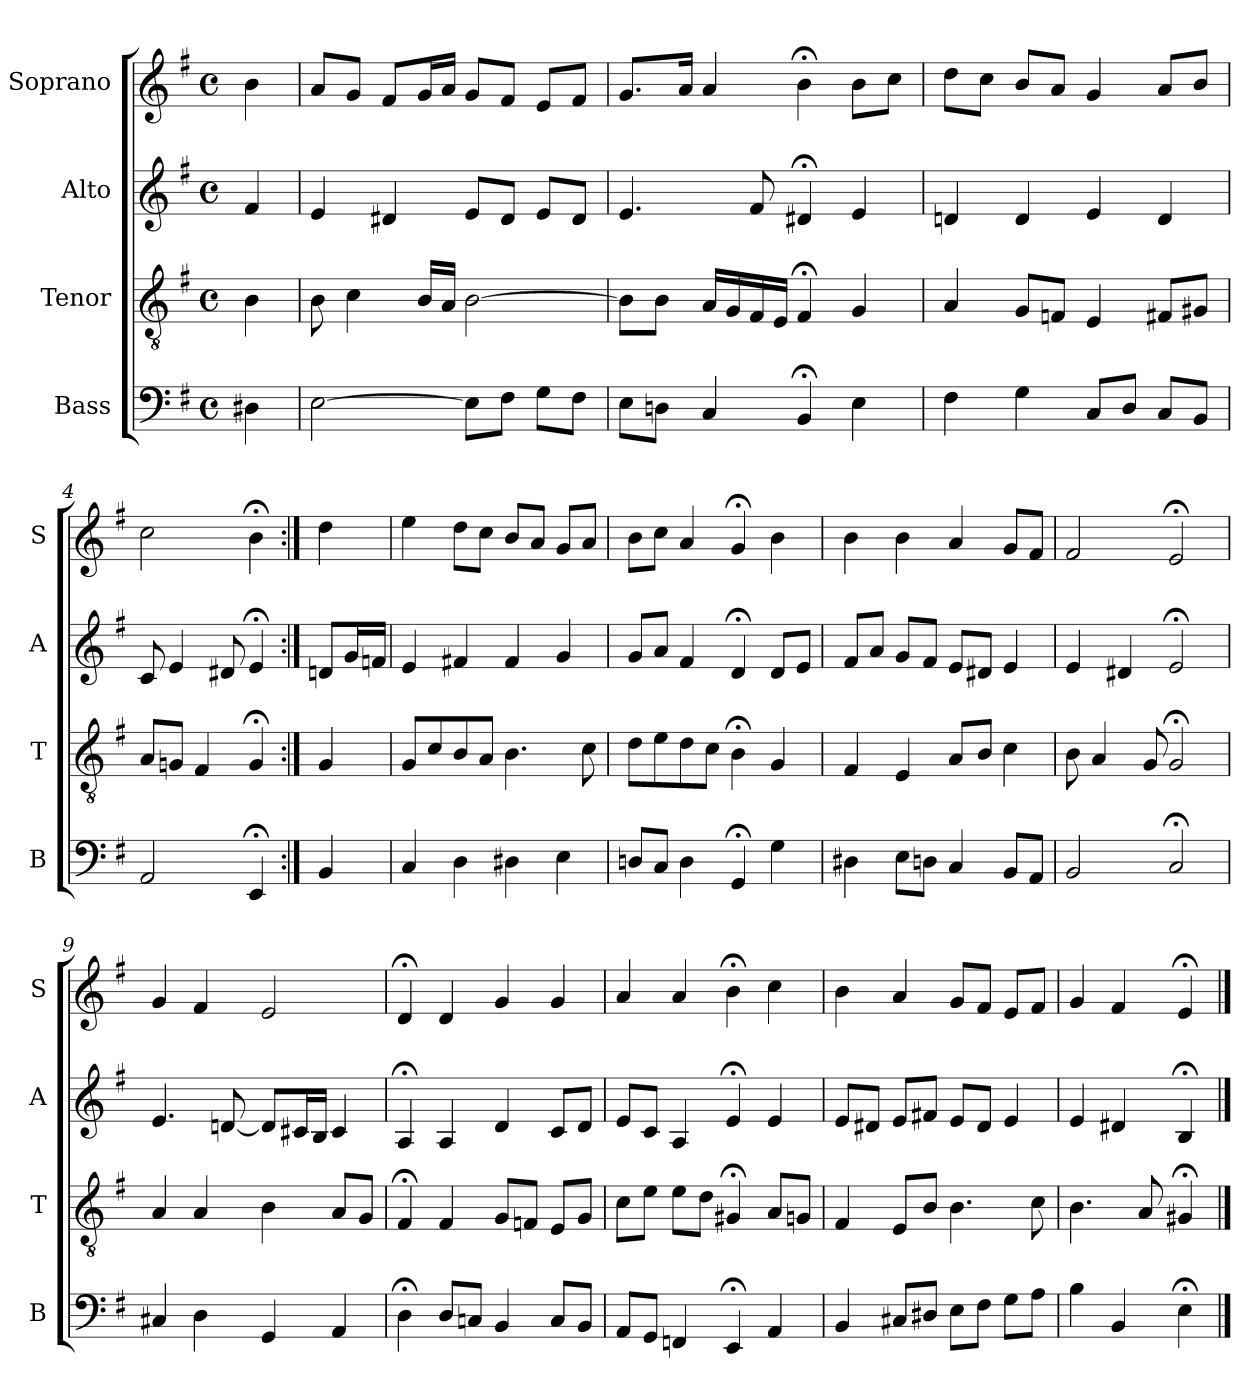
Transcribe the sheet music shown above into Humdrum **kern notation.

**kern	**kern	**kern	**kern
*part4	*part3	*part2	*part1
*staff4	*staff3	*staff2	*staff1
*I"Bass	*I"Tenor	*I"Alto	*I"Soprano
*I'B	*I'T	*I'A	*I'S
*clefF4	*clefGv2	*clefG2	*clefG2
*k[f#]	*k[f#]	*k[f#]	*k[f#]
*e:	*e:	*e:	*e:
*M4/4	*M4/4	*M4/4	*M4/4
*met(c)	*met(c)	*met(c)	*met(c)
*MM100	*MM100	*MM100	*MM100
=	=	=	=
4D#X	4B	4f#	4b
=1	=1	=1	=1
[2E	8B	4e	8aL
.	4c	.	8gJ
.	.	4d#X	8f#L
.	16BLL	.	16gL
.	16AJJ	.	16aJJ
8EL]	[2B	8eL	8gL
8F#J	.	8d#J	8f#J
8GL	.	8eL	8eL
8F#J	.	8d#J	8f#J
=2	=2	=2	=2
8EL	8BL]	4.e	8.gL
8DnJ	8BJ	.	.
.	.	.	16aJk
4C	16ALL	.	4a
.	16G	.	.
.	16F#	8f#	.
.	16EJJ	.	.
4BB;<	4F#;<	4d#X;<	4b;<
4E	4G	4e	8bL
.	.	.	8ccJ
=3	=3	=3	=3
4F#	4A	4dn	8ddL
.	.	.	8ccJ
4G	8GL	4d	8bL
.	8FnJ	.	8aJ
8CL	4E	4e	4g
8DJ	.	.	.
8CL	8F#XL	4d	8aL
8BBJ	8G#XJ	.	8bJ
=4	=4	=4	=4
2AA	8AL	8c	2cc
.	8GnJ	4e	.
.	4F#	.	.
.	.	8d#X	.
4EE;<	4G;<	4e;<	4b;<
=:|!	=:|!	=:|!	=:|!
4BB	4G	8dnL	4dd
.	.	16gL	.
.	.	16fnJJ	.
=5	=5	=5	=5
4C	8GL	4e	4ee
.	8c	.	.
4D	8B	4f#X	8ddL
.	8AJ	.	8ccJ
4D#X	4.B	4f#	8bL
.	.	.	8aJ
4E	.	4g	8gL
.	8c	.	8aJ
=6	=6	=6	=6
8DnL	8dL	8gL	8bL
8CJ	8e	8aJ	8ccJ
4D	8d	4f#	4a
.	8cJ	.	.
4GG;<	4B;<	4d;<	4g;<
4G	4G	8dL	4b
.	.	8eJ	.
=7	=7	=7	=7
4D#X	4F#	8f#L	4b
.	.	8aJ	.
8EL	4E	8gL	4b
8DnJ	.	8f#J	.
4C	8AL	8eL	4a
.	8BJ	8d#XJ	.
8BBL	4c	4e	8gL
8AAJ	.	.	8f#J
=8	=8	=8	=8
2BB	8B	4e	2f#
.	4A	.	.
.	.	4d#X	.
.	8G	.	.
2C;<	2G;<	2e;<	2e;<
=9	=9	=9	=9
4C#X	4A	4.e	4g
4D	4A	.	4f#
.	.	[8dn	.
4GG	4B	8dL]	2e
.	.	16c#XL	.
.	.	16BJJ	.
4AA	8AL	4c#	.
.	8GJ	.	.
=10	=10	=10	=10
4D;<	4F#;<i	4A;<i	4d;<
8DL	4F#i	4Ai	4d
8CnJ	.	.	.
4BB	8GiL	4di	4g
.	8FnJ	.	.
8CL	8EiL	8ciL	4g
8BBJ	8GiJ	8diJ	.
=11	=11	=11	=11
8AAL	8cL	8eL	4a
8GGJ	8eJ	8cJ	.
4FFn	8eL	4A	4a
.	8dJ	.	.
4EE;<	4G#X;<	4e;<	4b;<
4AA	8AL	4e	4cc
.	8GnJ	.	.
=12	=12	=12	=12
4BB	4F#	8eL	4b
.	.	8d#XJ	.
8C#XL	8EL	8eL	4a
8D#XJ	8BJ	8f#XJ	.
8EL	4.B	8eL	8gL
8F#J	.	8d#J	8f#J
8GL	.	4e	8eL
8AJ	8c	.	8f#J
=13	=13	=13	=13
4B	4.B	4e	4g
4BB	.	4d#X	4f#
.	8A	.	.
4E;<	4G#X;<	4B;<	4e;<
==	==	==	==
*-	*-	*-	*-
